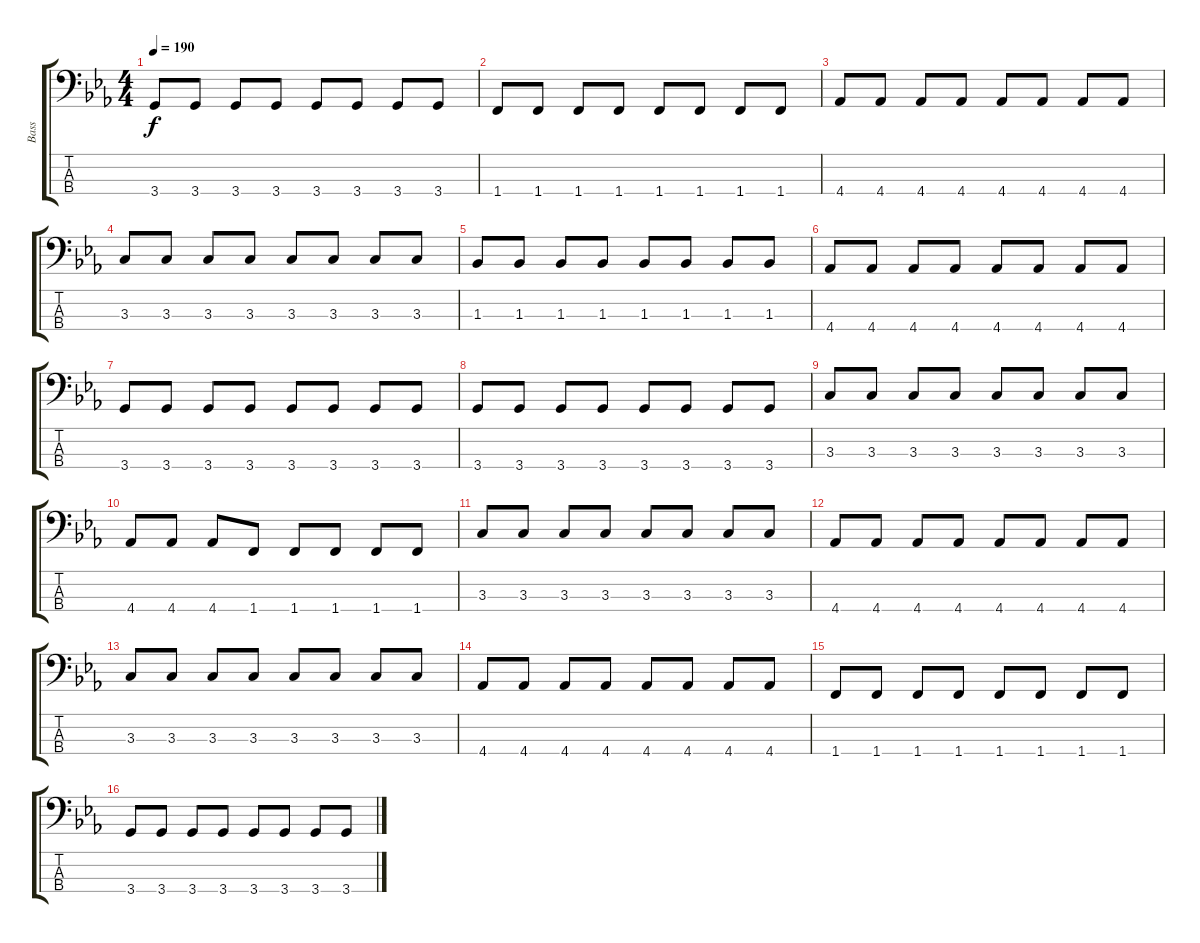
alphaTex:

\track ("Bass" "Bass") {instrument electricbasspick}
\staff {score tabs}
\tuning (G2 D2 A1 E1) {hide}
\ts (4 4)
\tempo 190
\clef f4
\ks eb
3.4.8{dy f} 3.4.8 3.4.8 3.4.8 3.4.8 3.4.8 3.4.8 3.4.8 |
1.4.8 1.4.8 1.4.8 1.4.8 1.4.8 1.4.8 1.4.8 1.4.8 |
4.4.8 4.4.8 4.4.8 4.4.8 4.4.8 4.4.8 4.4.8 4.4.8 |
3.3.8 3.3.8 3.3.8 3.3.8 3.3.8 3.3.8 3.3.8 3.3.8 |
1.3.8 1.3.8 1.3.8 1.3.8 1.3.8 1.3.8 1.3.8 1.3.8 |
4.4.8 4.4.8 4.4.8 4.4.8 4.4.8 4.4.8 4.4.8 4.4.8 |
3.4.8 3.4.8 3.4.8 3.4.8 3.4.8 3.4.8 3.4.8 3.4.8 |
3.4.8 3.4.8 3.4.8 3.4.8 3.4.8 3.4.8 3.4.8 3.4.8 |
3.3.8 3.3.8 3.3.8 3.3.8 3.3.8 3.3.8 3.3.8 3.3.8 |
4.4.8 4.4.8 4.4.8 1.4.8 1.4.8 1.4.8 1.4.8 1.4.8 |
3.3.8 3.3.8 3.3.8 3.3.8 3.3.8 3.3.8 3.3.8 3.3.8 |
4.4.8 4.4.8 4.4.8 4.4.8 4.4.8 4.4.8 4.4.8 4.4.8 |
3.3.8 3.3.8 3.3.8 3.3.8 3.3.8 3.3.8 3.3.8 3.3.8 |
4.4.8 4.4.8 4.4.8 4.4.8 4.4.8 4.4.8 4.4.8 4.4.8 |
1.4.8 1.4.8 1.4.8 1.4.8 1.4.8 1.4.8 1.4.8 1.4.8 |
3.4.8 3.4.8 3.4.8 3.4.8 3.4.8 3.4.8 3.4.8 3.4.8
